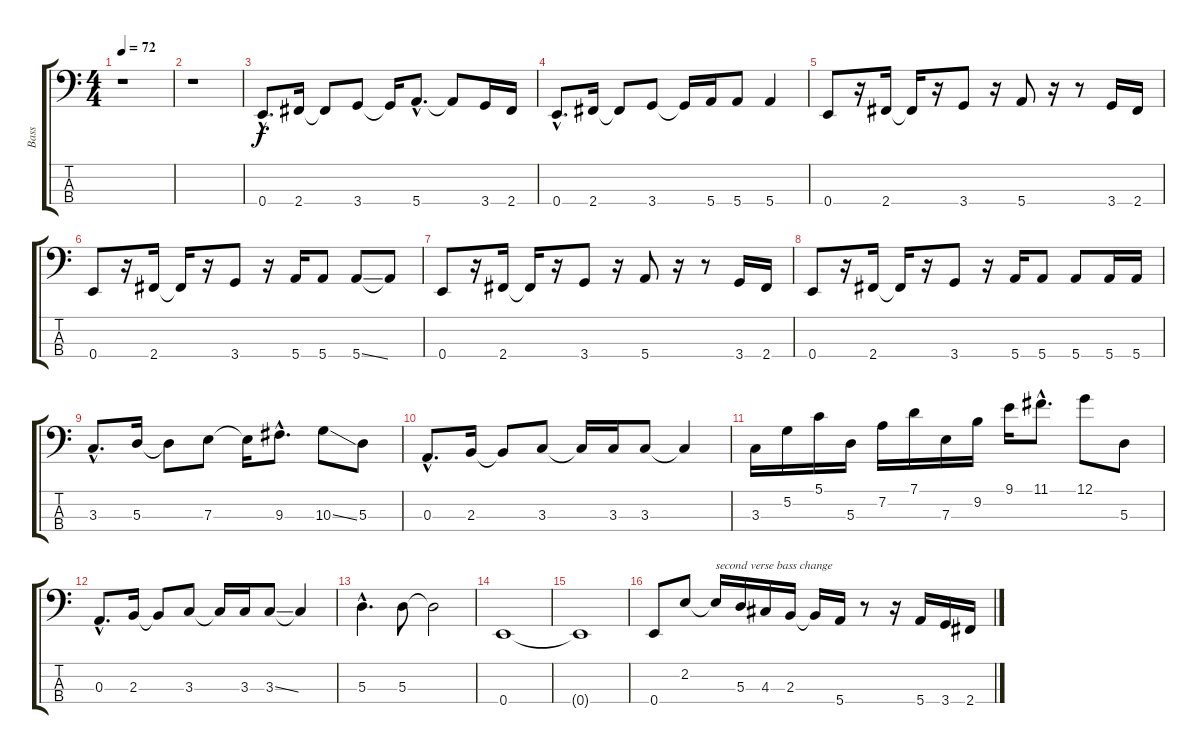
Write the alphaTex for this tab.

\track ("Bass" "Bass") {instrument electricbassfinger}
\staff {score tabs}
\tuning (G2 D2 A1 E1) {hide}
\ts (4 4)
\tempo 72
\clef f4
\ks c
r.1{dy f instrument electricbassfinger} |
r.1 |
0.4{hac}.8{d} 2.4.16 2.4{t}.8 3.4.8 3.4{t}.16 5.4{hac}.8{d} 5.4{t}.8 3.4.16 2.4.16 |
0.4{hac}.8{d} 2.4.16 2.4{t}.8 3.4.8 3.4{t}.16 5.4.16 5.4.8 5.4.4 |
0.4.8 r.16 2.4.16 2.4{t}.16 r.16 3.4.8 r.16 5.4.8 r.16 r.8 3.4.16 2.4.16 |
0.4.8 r.16 2.4.16 2.4{t}.16 r.16 3.4.8 r.16 5.4.16 5.4.8 5.4{ss}.8 5.4{t}.8 |
0.4.8 r.16 2.4.16 2.4{t}.16 r.16 3.4.8 r.16 5.4.8 r.16 r.8 3.4.16 2.4.16 |
0.4.8 r.16 2.4.16 2.4{t}.16 r.16 3.4.8 r.16 5.4.16 5.4.8 5.4.8 5.4.16 5.4.16 |
3.3{hac}.8{d} 5.3.16 5.3{t}.8 7.3.8 7.3{t}.16 9.3{hac}.8{d} 10.3{ss}.8 5.3.8 |
0.3{hac}.8{d} 2.3.16 2.3{t}.8 3.3.8 3.3{t}.16 3.3.16 3.3.8 3.3{t}.4 |
3.3.16 5.2.16 5.1.16 5.3.16 7.2.16 7.1.16 7.3.16 9.2.16 9.1.16 11.1{hac}.8{d} 12.1.8 5.3.8 |
0.3{hac}.8{d} 2.3.16 2.3{t}.8 3.3.8 3.3{t}.16 3.3.16 3.3{ss}.8 3.3{t}.4 |
5.3{hac}.4{d} 5.3.8 5.3{t}.2 |
0.4.1 |
0.4{t}.1 |
0.4.8 2.2.8 2.2{t}.16{txt "second verse bass change"} 5.3.16 4.3.16 2.3.16 2.3{t}.16 5.4.16 r.8 r.16 5.4.16 3.4.16 2.4.16
